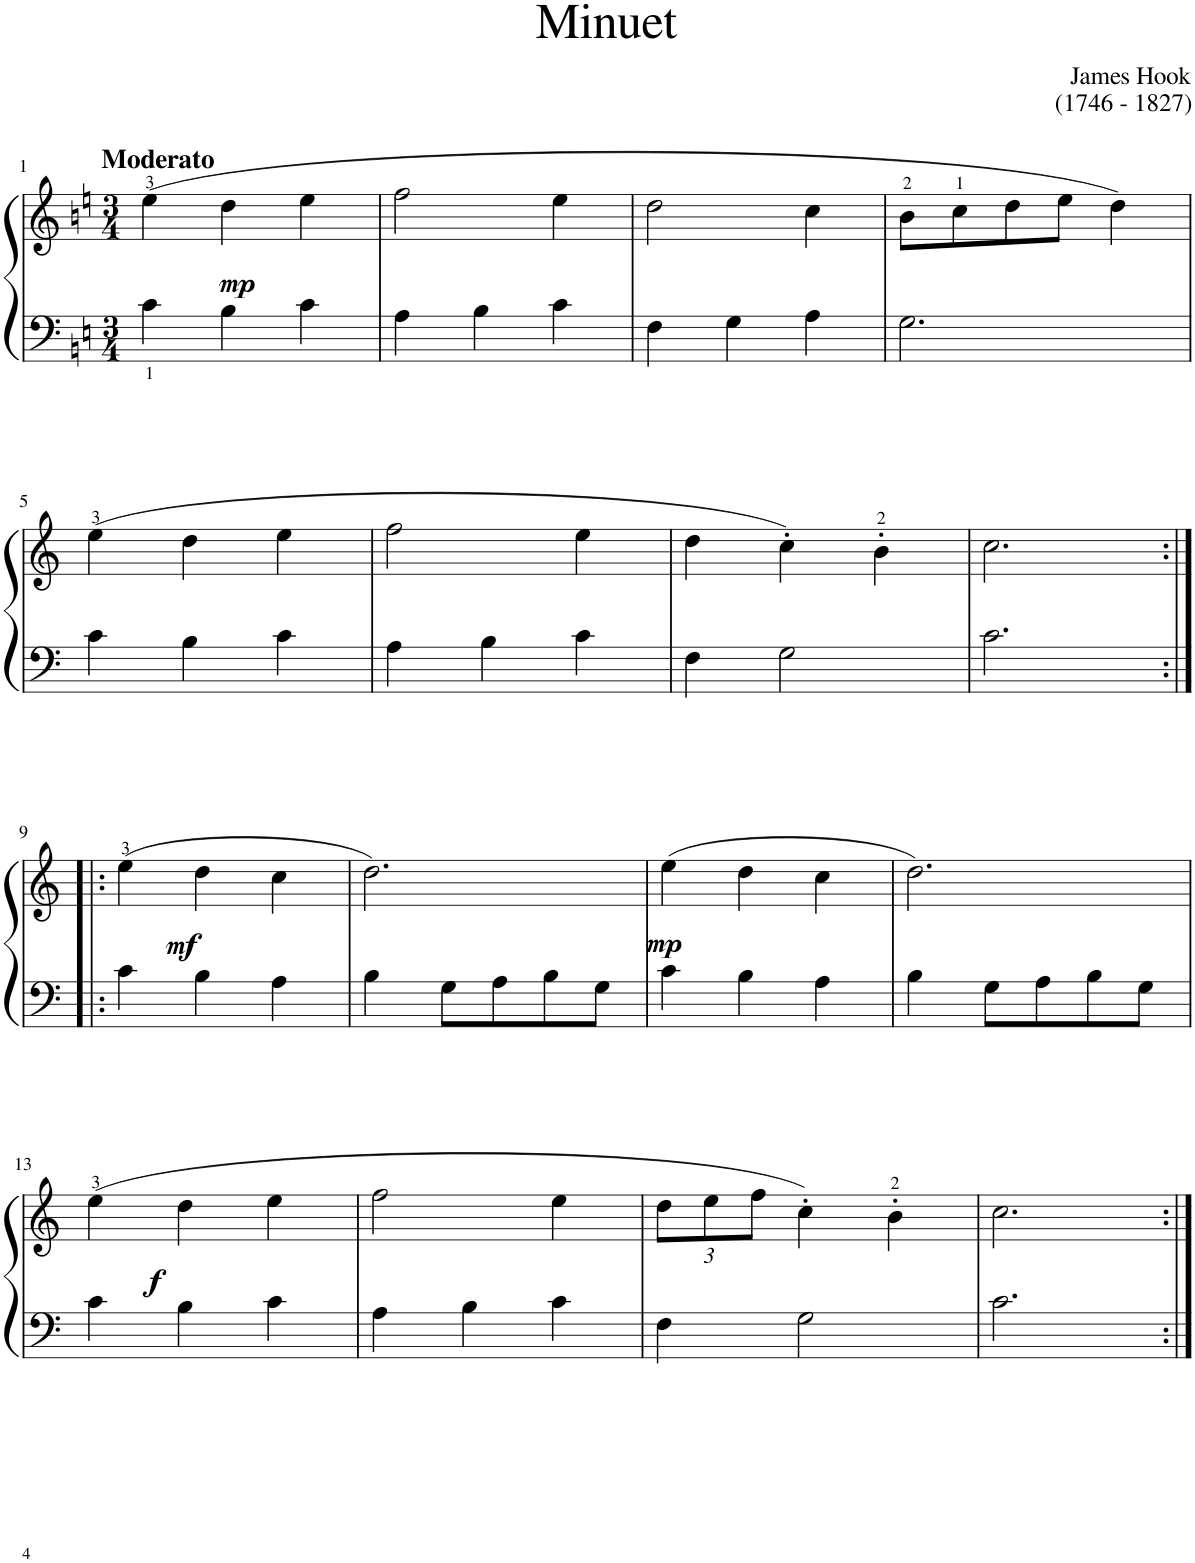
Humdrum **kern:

**kern	**kern	**dynam
*part1	*part1	*part1
*staff2	*staff1	*staff1/2
*I"Piano	*	*
*I'Pno	*	*
!!LO:PB:g=z
*clefF4	*clefG2	*
*k[]	*k[]	*
*M3/4	*M3/4	*
=1	=1	=1
!	!LO:TX:a:B:t=Moderato	!
!	!	!LO:DY:b
4c\	(4ee\	mp
4B\	4dd\	.
4c\	4ee\	.
=2	=2	=2
4A\	2ff\	.
4B\	.	.
4c\	4ee\	.
=3	=3	=3
4F\	2dd\	.
4G\	.	.
4A\	4cc\	.
=4	=4	=4
2.G\	8b\L	.
.	8cc\	.
.	8dd\	.
.	8ee\J	.
.	4dd\)	.
!!LO:LB:g=z
=5	=5	=5
4c\	(4ee\	.
4B\	4dd\	.
4c\	4ee\	.
=6	=6	=6
4A\	2ff\	.
4B\	.	.
4c\	4ee\	.
=7	=7	=7
4F\	4dd\	.
2G\	4cc'\)	.
.	4b'\	.
=8	=8	=8
2.c\	2.cc\	.
!!LO:LB:g=z
=9:|!|:	=9:|!|:	=9:|!|:
!	!	!LO:DY:b
4c\	(4ee\	mf
4B\	4dd\	.
4A\	4cc\	.
=10	=10	=10
4B\	2.dd\)	.
8G\L	.	.
8A\	.	.
8B\	.	.
8G\J	.	.
=11	=11	=11
!	!	!LO:DY:b
4c\	(4ee\	mp
4B\	4dd\	.
4A\	4cc\	.
=12	=12	=12
4B\	2.dd\)	.
8G\L	.	.
8A\	.	.
8B\	.	.
8G\J	.	.
!!LO:LB:g=z
=13	=13	=13
!	!	!LO:DY:b
4c\	(4ee\	f
4B\	4dd\	.
4c\	4ee\	.
=14	=14	=14
4A\	2ff\	.
4B\	.	.
4c\	4ee\	.
=15	=15	=15
*	*Xbrackettup	*
4F\	12dd\L	.
.	12ee\	.
.	12ff\J	.
2G\	4cc'\)	.
.	4b'\	.
=16	=16	=16
2.c\	2.cc\	.
=:|!	=:|!	=:|!
*-	*-	*-
